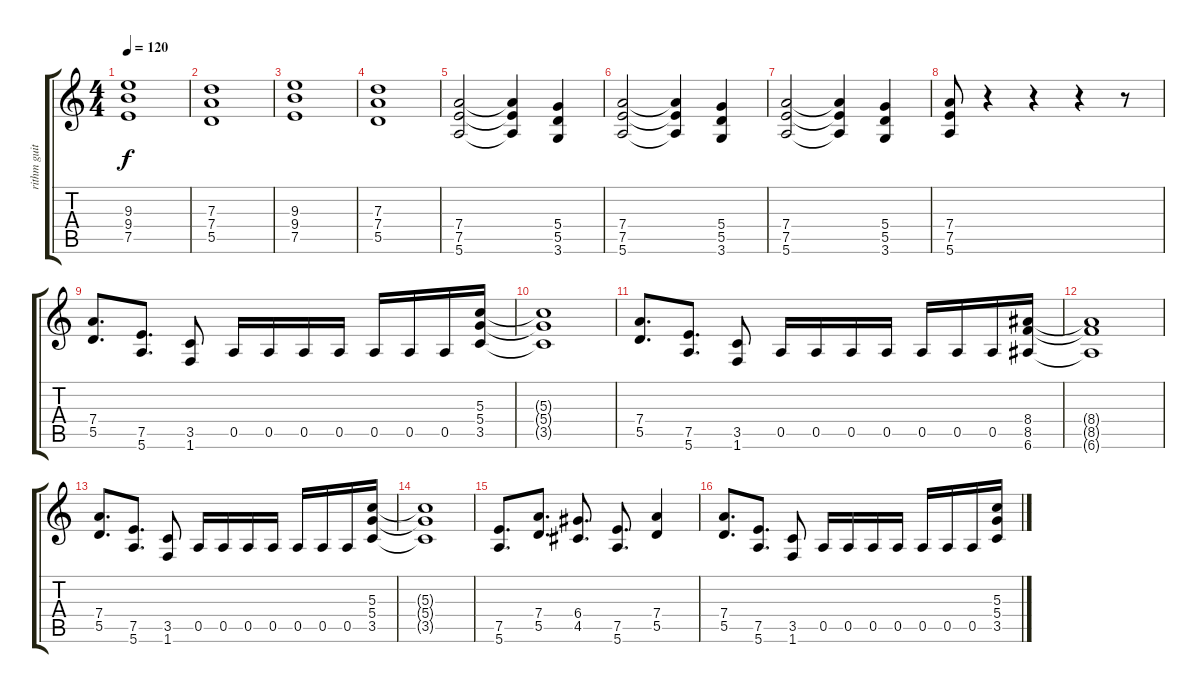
\track ("rithm guitar" "rithm guit") {instrument distortionguitar}
\staff {score tabs}
\tuning (E4 B3 G3 D3 A2 E2) {hide}
\ts (4 4)
\tempo 120
\clef g2
\ks c
(9.3 9.4 7.5).1{dy f} |
(7.3 7.4 5.5).1 |
(9.3 9.4 7.5).1 |
(7.3 7.4 5.5).1 |
(7.4 7.5 5.6).2 (7.4{t} 7.5{t} 5.6{t}).4 (5.4 5.5 3.6).4 |
(7.4 7.5 5.6).2 (7.4{t} 7.5{t} 5.6{t}).4 (5.4 5.5 3.6).4 |
(7.4 7.5 5.6).2 (7.4{t} 7.5{t} 5.6{t}).4 (5.4 5.5 3.6).4 |
(7.4 7.5 5.6).8 r.4 r.4 r.4 r.8 |
(7.4 5.5).8{d} (7.5 5.6).8{d} (3.5 1.6).8 0.5.16 0.5.16 0.5.16 0.5.16 0.5.16 0.5.16 0.5.16 (5.3 5.4 3.5).16 |
(5.3{t} 5.4{t} 3.5{t}).1 |
(7.4 5.5).8{d} (7.5 5.6).8{d} (3.5 1.6).8 0.5.16 0.5.16 0.5.16 0.5.16 0.5.16 0.5.16 0.5.16 (8.4 8.5 6.6).16 |
(8.4{t} 8.5{t} 6.6{t}).1 |
(7.4 5.5).8{d} (7.5 5.6).8{d} (3.5 1.6).8 0.5.16 0.5.16 0.5.16 0.5.16 0.5.16 0.5.16 0.5.16 (5.3 5.4 3.5).16 |
(5.3{t} 5.4{t} 3.5{t}).1 |
(7.5 5.6).8{d} (7.4 5.5).8{d} (6.4 4.5).8{d} (7.5 5.6).8{d} (7.4 5.5).4 |
(7.4 5.5).8{d} (7.5 5.6).8{d} (3.5 1.6).8 0.5.16 0.5.16 0.5.16 0.5.16 0.5.16 0.5.16 0.5.16 (5.3 5.4 3.5).16
